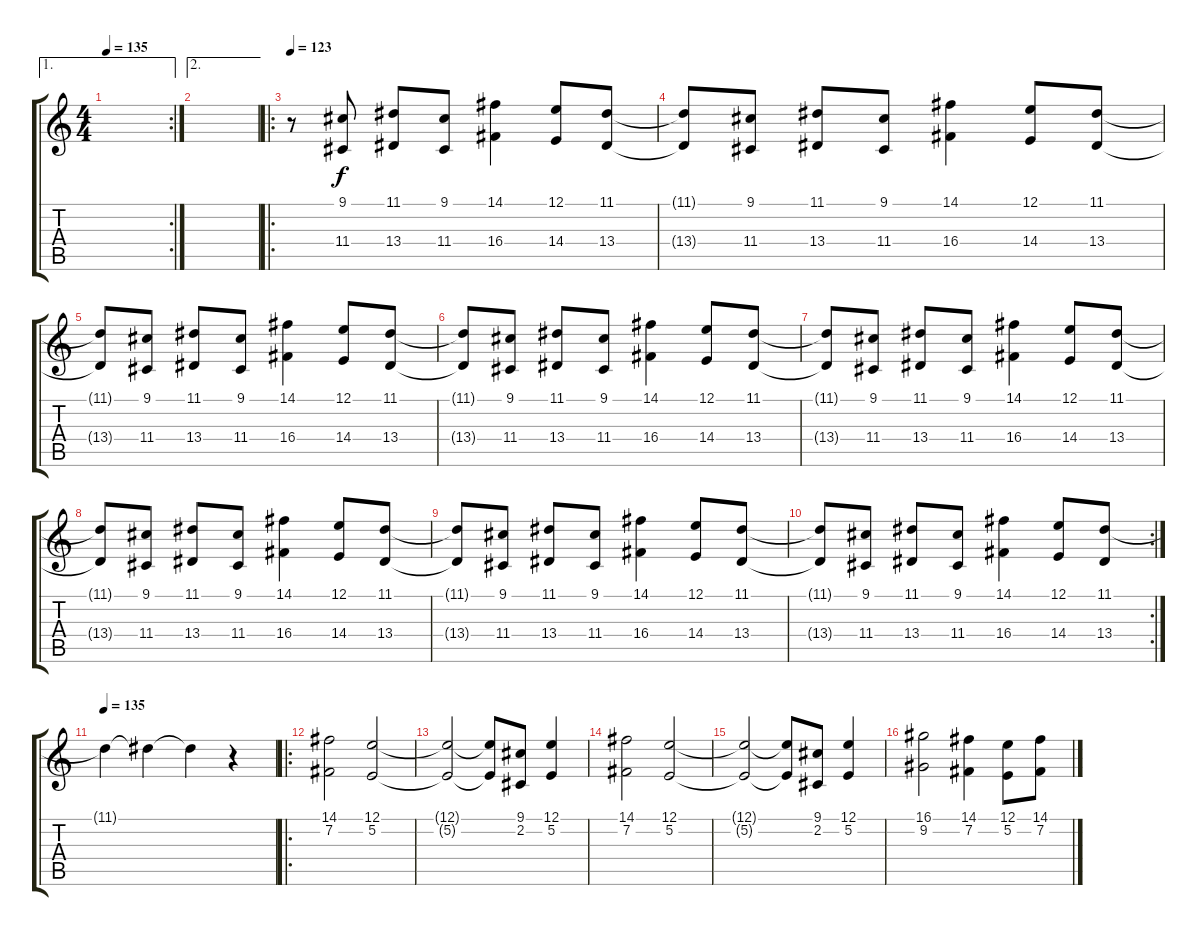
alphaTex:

\track "" {instrument vibraphone}
\staff {score tabs}
\tuning (E4 B3 G3 D3 A2 E2) {hide}
\ae 1
\rc 2
\ts (4 4)
\tempo 135
\clef g2
\ks c
|
\ae 2
|
\ro
\tempo 123
r.8 (9.1 11.4).8 (11.1 13.4).8 (9.1 11.4).8 (14.1 16.4).4 (12.1 14.4).8 (11.1 13.4).8 |
(11.1{t} 13.4{t}).8 (9.1 11.4).8 (11.1 13.4).8 (9.1 11.4).8 (14.1 16.4).4 (12.1 14.4).8 (11.1 13.4).8 |
(11.1{t} 13.4{t}).8 (9.1 11.4).8 (11.1 13.4).8 (9.1 11.4).8 (14.1 16.4).4 (12.1 14.4).8 (11.1 13.4).8 |
(11.1{t} 13.4{t}).8 (9.1 11.4).8 (11.1 13.4).8 (9.1 11.4).8 (14.1 16.4).4 (12.1 14.4).8 (11.1 13.4).8 |
(11.1{t} 13.4{t}).8 (9.1 11.4).8 (11.1 13.4).8 (9.1 11.4).8 (14.1 16.4).4 (12.1 14.4).8 (11.1 13.4).8 |
(11.1{t} 13.4{t}).8 (9.1 11.4).8 (11.1 13.4).8 (9.1 11.4).8 (14.1 16.4).4 (12.1 14.4).8 (11.1 13.4).8 |
(11.1{t} 13.4{t}).8 (9.1 11.4).8 (11.1 13.4).8 (9.1 11.4).8 (14.1 16.4).4 (12.1 14.4).8 (11.1 13.4).8 |
\rc 2
(11.1{t} 13.4{t}).8 (9.1 11.4).8 (11.1 13.4).8 (9.1 11.4).8 (14.1 16.4).4 (12.1 14.4).8 (11.1 13.4).8 |
\tempo 135
11.1{t}.4 11.1{t}.4 11.1{t}.4 r.4{instrument stringensemble1} |
\ro
(14.1 7.2).2 (12.1 5.2).2 |
(12.1{t} 5.2{t}).2 (12.1{t} 5.2{t}).8 (9.1 2.2).8 (12.1 5.2).4 |
(14.1 7.2).2 (12.1 5.2).2 |
(12.1{t} 5.2{t}).2 (12.1{t} 5.2{t}).8 (9.1 2.2).8 (12.1 5.2).4 |
(16.1 9.2).2 (14.1 7.2).4 (12.1 5.2).8 (14.1 7.2).8
